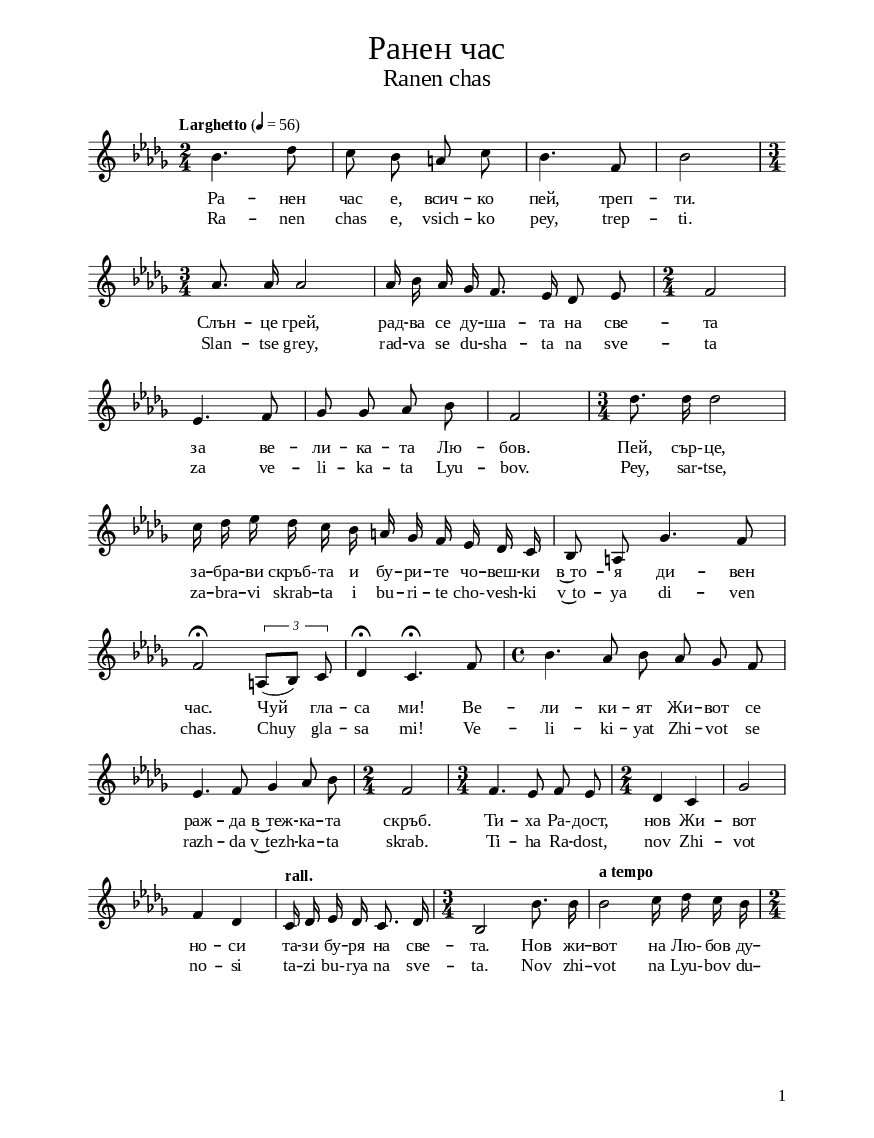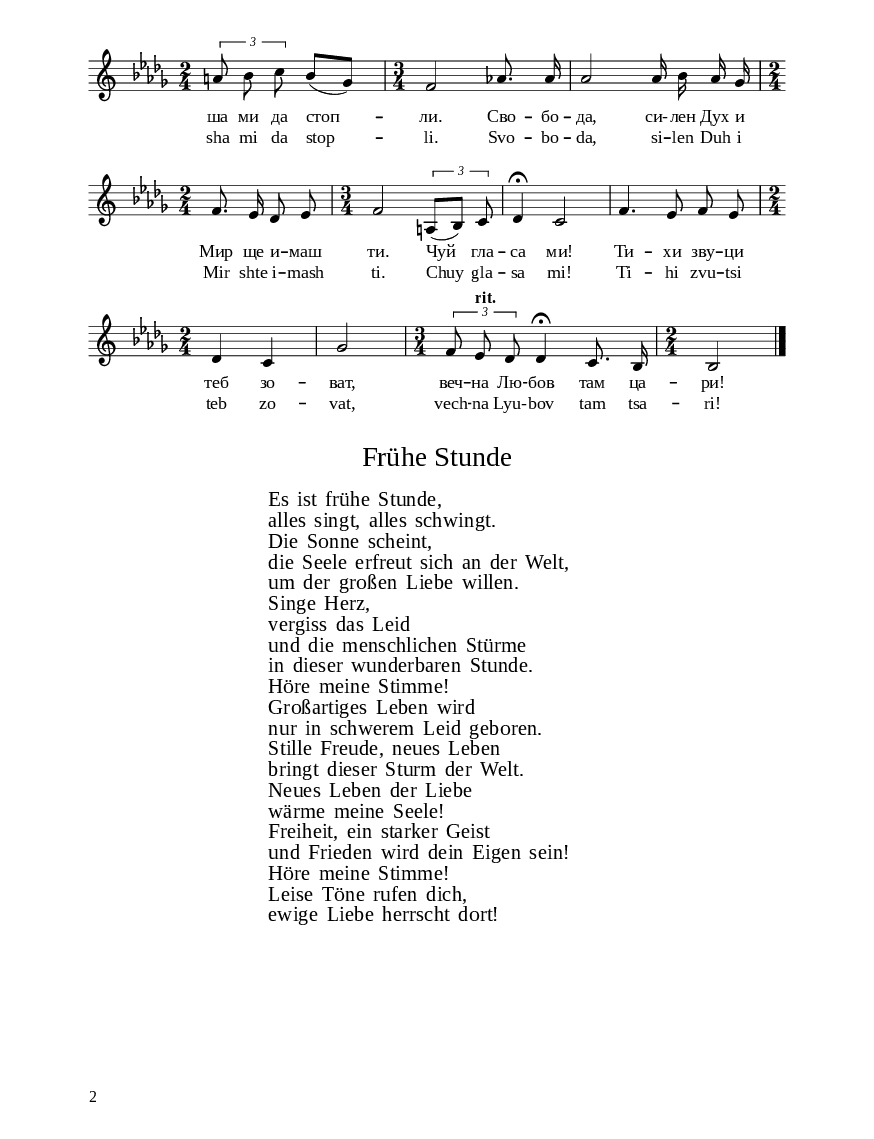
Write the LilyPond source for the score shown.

\version "2.24.0"

\include "include/globals.ily"

\bookpart {
  \label #'ref121
  \tocItem \markup "Ранен час – Ranen chas"
  \include "include/bookpart-paper.ily"
  \score {
    \include "include/score-layout.ily"


    \new Voice \relative c' {
      \clef treble
      \key bes \minor
      \time 2/4
      \tempoFunc "Larghetto" 4 "56"
      \autoBeamOff

      bes'4.  des8 | % 2
      c8  bes8  a8  c8 | % 3
      bes4.  f8 | % 4
      bes2 \break | % 5
      \time 3/4  | % 5
      as8.  as16  as2 | % 6
      as16  bes16  as16  ges16
      f8.  es16  des8  es8 | % 7
      \time 2/4  | % 7
      f2 \break | % 8
      es4.  f8 | % 9
      ges8  ges8  as8 bes8 |
      \barNumberCheck #10
      f2 | % 11
      \time 3/4  | % 11
      des'8.  des16  des2 \break | % 12
      c16  des16  es16  des16
      c16  bes16  a16  ges16
      f16  es16  des16  c16 | % 13
      bes8  a8  ges'4.  f8 \break | % 14
      f2 ^\fermata
      \tuplet 3/2 {   a,8 ( [  bes8 ) ]  c8 }
      | % 15
      des4 ^\fermata  c4. ^\fermata  f8 | % 16
      \time 4/4  | % 16
      bes4.  as8  bes8  as8
      ges8  f8 \break | % 17
      es4.  f8  ges4  as8  bes8
      | % 18
      \time 2/4  | % 18
      f2 | % 19
      \time 3/4  | % 19
      f4.  es8  f8  es8 |
      \time 2/4  |
      des4  c4  | % 21
      ges'2 \break | % 22
      f4  des4 | % 23
      \tempo "rall." c16  des16  es16
      des16  c8.  des16 | % 24
      \time 3/4 bes2  % 25
      bes'8.  bes16 |
      \tempo "a tempo" bes2 % 26
      c16  des16  c16  bes16 | \pageBreak
      \time 2/4
      \tupletUp \tuplet 3/2 {a8  bes8  c8 }
      bes8 ( [  ges8 ) ] | % 27
      \time 3/4 f2 aes!8.  as16 | % 28
      as2  as16  bes16  as16
      ges16 \break | % 29
      \time 2/4  | % 29
      f8.  es16  des8  es8 |
      \time 3/4  | f2
      \tuplet 3/2 {a,8 ( [  bes8 ) ]  c8 }
      | % 31
      des4 ^\fermata  c2 | % 32
      f4.  es8  f8  es8 \break | % 33
      \time 2/4  | % 33
      des4  c4 | % 34
      ges'2 | % 35
      \time 3/4  | % 35
      \tuplet 3/2 { f8 \tempo "rit.               " es des } des4 \fermata  c8. bes16 | \time 2/4 bes2 \bar "|." \break
    }

    \addlyrics {
      Ра -- нен час е, всич -- ко пей,
      треп -- ти. Слън -- це грей, рад --
      ва се ду -- ша -- та на све -- та
      за ве -- ли -- ка -- та Лю -- бов.
      Пей, "сър-" -- це, за -- бра -- ви
      "скръб-" -- та и бу -- ри -- те чо --
      веш -- ки в~то -- я ди -- вен час.
      Чуй  гла -- са ми! Ве -- ли --
      ки -- ят Жи -- вот се раж -- да
      в~теж -- ка -- та скръб. Ти -- ха
      "Ра-" -- дост, нов Жи -- вот но -- си
      та -- зи бу -- ря на све -- та.
      Нов жи -- вот на "Лю-" -- бов ду --
      ша ми да стоп -- ли. Сво -- бо
      -- да, "си-" -- лен Дух и Мир ще и --
      маш ти. Чуй  гла -- са ми!
      Ти -- хи зву -- ци теб зо -- ват,
      веч -- на Лю -- бов там ца -- ри!}
      \addlyrics {
        Ra -- nen chas e, vsich -- ko pey,
        trep -- ti. Slan -- tse grey, rad --
        va se du -- sha -- ta na sve -- ta
        za ve -- li -- ka -- ta Lyu -- bov.
        Pey, sar -- tse, za -- bra -- vi
        "skrab" -- ta i bu -- ri -- te "cho-" --
        vesh -- ki v~to -- ya di -- ven chas.
        Chuy  gla -- sa mi! Ve -- li --
        ki -- yat Zhi -- vot se razh -- da
        v~tezh -- ka -- ta skrab. Ti -- ha
        Ra -- dost, nov Zhi -- vot no -- si
        ta -- zi "bu-" -- rya na sve -- ta.
        Nov zhi -- vot na "Lyu-" -- bov du --
        sha mi da stop -- li. Svo -- bo
        -- da, si -- len Duh i Mir shte i --
        mash ti. Chuy  gla -- sa mi!
        Ti -- hi zvu -- tsi teb zo -- vat,
        vech -- na "Lyu-" -- bov tam tsa -- ri!}

        \header {
          title = \titleFunc "Ранен час" "Ranen chas"
        }

        \midi{}

      } % score



      % include foreign translation(s) of the song
      \version "2.24.0"

\markup \fill-line { \fontsize #deTitleFontSize "Frühe Stunde" }
\markup \null
\markup \null
\markup \fontsize #deCoupletFontSize {
  \hspace #16
  \override #`(baseline-skip . ,deCoupletBaselineSkip)

  \column {
   
 \line { " " Es ist frühe Stunde, }

 \line { " " alles singt, alles schwingt.}

 \line { " " Die Sonne scheint,}

 \line { " " die Seele erfreut sich an der Welt, }

 \line { " " um der großen Liebe willen.}

 \line { " " Singe Herz, }

 \line { " " vergiss das Leid}

 \line { " " und die menschlichen Stürme}

 \line { " " in dieser wunderbaren Stunde.}

 \line { " " Höre meine Stimme! }

 \line { " " Großartiges Leben wird }

 \line { " " nur in schwerem Leid geboren. }

 \line { " " Stille Freude, neues Leben}

 \line { " " bringt dieser Sturm der Welt.}

 \line { " " Neues Leben der Liebe}

 \line { " " wärme meine Seele! }

 \line { " " Freiheit, ein starker Geist }

 \line { " " und Frieden wird dein Eigen sein! }

 \line { " " Höre meine Stimme! }

 \line { " " Leise Töne rufen dich,}

 \line { " " ewige Liebe herrscht dort!}


  }
}


    } % bookpart
